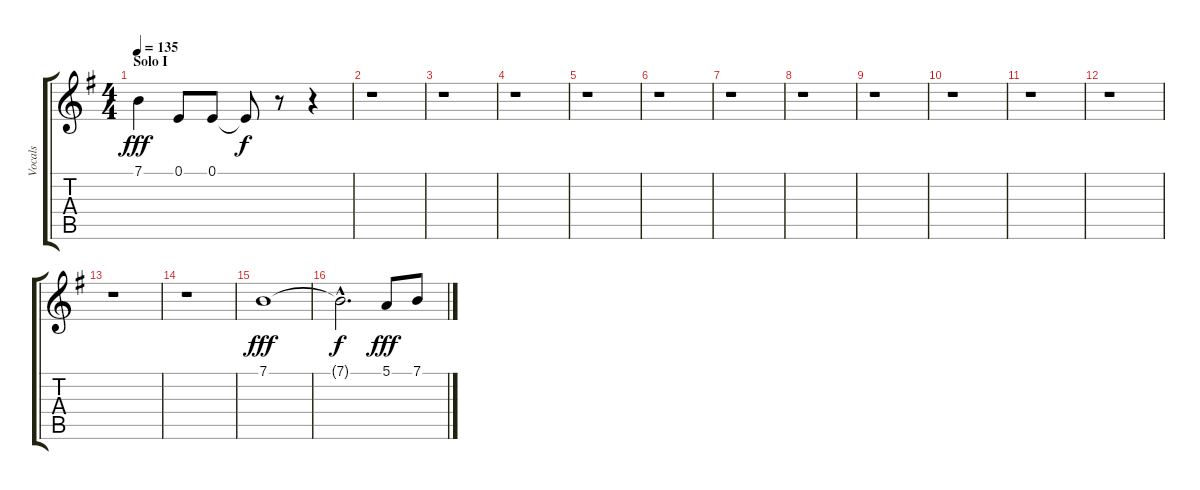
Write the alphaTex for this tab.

\track ("Vocals" "Vocals") {instrument lead6voice}
\staff {score tabs}
\tuning (E4 B3 G3 D3 A2 E2) {hide}
\ts (4 4)
\section ("" "Solo I")
\tempo 135
\clef g2
\ks g
7.1.4{dy fff} 0.1.8 0.1.8 0.1{t}.8{dy f} r.8 r.4 |
r.1 |
r.1 |
r.1 |
r.1 |
r.1 |
r.1 |
r.1 |
r.1 |
r.1 |
r.1 |
r.1 |
r.1 |
r.1 |
7.1.1{dy fff} |
7.1{hac t}.2{d dy f} 5.1.8{dy fff} 7.1.8
